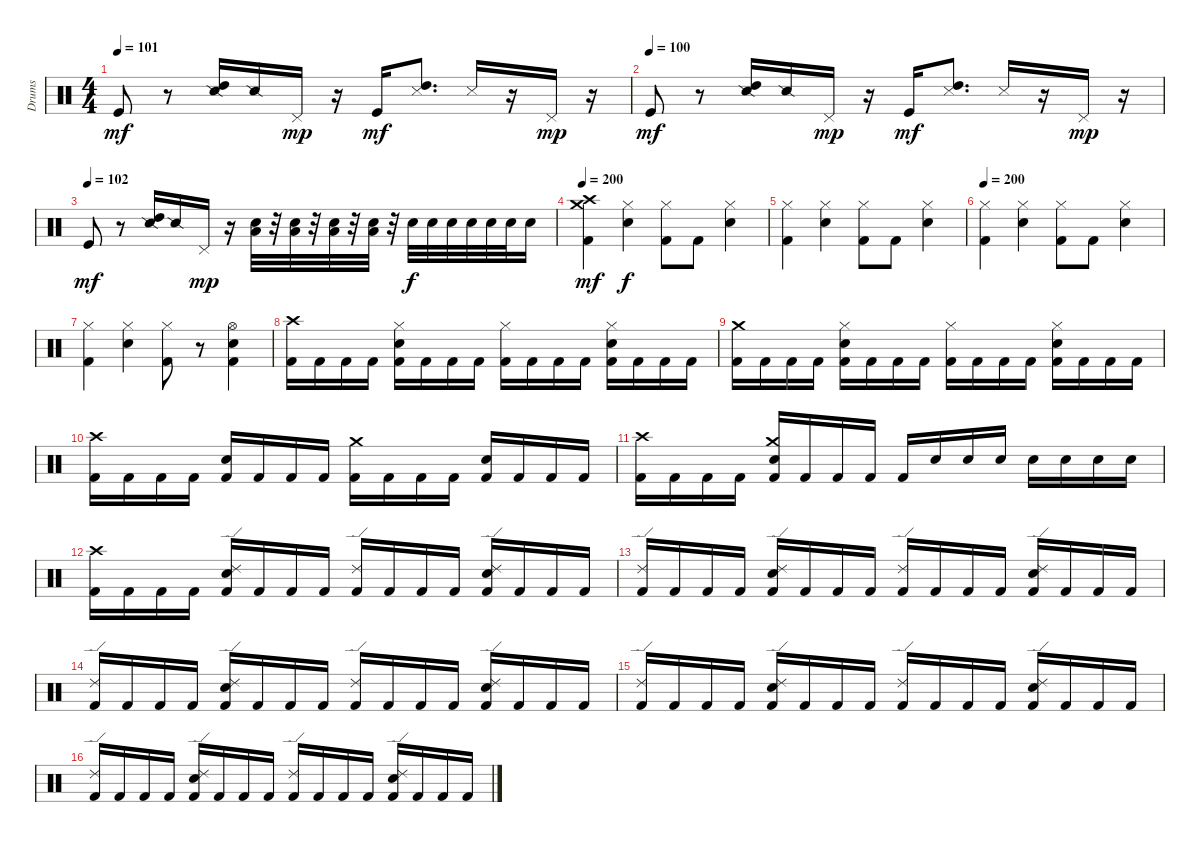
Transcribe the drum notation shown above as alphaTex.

\track ("Drums" "Drums") {instrument percussion}
\staff {score}
\articulation defaults
\ts (4 4)
\tempo 101
\clef neutral
\ks c "Kick (hit)".8{dy mf}
r.8 ("High Tom (hit)" "Snare (side stick) 2").16 "Snare (side stick) 2".16 "Pedal Hi-Hat (hit)".16{dy mp} r.16 "Kick (hit)".16{dy mf} ("High Tom (hit)" "Snare (side stick) 3").8{d} "Snare (side stick) 3".16 r.16 "Pedal Hi-Hat (hit)".16{dy mp} r.16 |
\tempo (100)
"Kick (hit)".8{dy mf} r.8 ("High Tom (hit)" "Snare (side stick) 2").16 "Snare (side stick) 2".16 "Pedal Hi-Hat (hit)".16{dy mp} r.16 "Kick (hit)".16{dy mf} ("High Tom (hit)" "Snare (side stick) 3").8{d} "Snare (side stick) 3".16 r.16 "Pedal Hi-Hat (hit)".16{dy mp} r.16 |
\tempo (102)
"Kick (hit)".8{dy mf} r.8 ("High Tom (hit)" "Snare (side stick) 2").16 "Snare (side stick) 2".16 "Pedal Hi-Hat (hit)".16{dy mp} r.16 ("Snare (hit) 2" "Low Tom (hit)").32 r.32 ("Snare (hit) 2" "Low Tom (hit)").32 r.32 ("Snare (hit) 2" "Low Tom (hit)").32 r.32 ("Snare (hit) 2" "Low Tom (hit)").32 r.32 "Snare (hit) 2".32{dy f} "Snare (hit) 2".32 "Snare (hit) 2".32 "Snare (hit) 2".32 "Snare (hit) 2".32 "Snare (hit) 2".32 "Snare (hit) 2".16 |
\tempo 200
("Crash high (hit)" "Crash medium (hit)" "Kick (hit) 2").4{dy mf} ("Hi-Hat (closed)" "Snare (hit) 2").4{dy f} ("Hi-Hat (closed)" "Kick (hit) 2").8 "Kick (hit) 2".8 ("Hi-Hat (closed)" "Snare (hit) 2").4 |
("Hi-Hat (closed)" "Kick (hit) 2").4 ("Hi-Hat (closed)" "Snare (hit) 2").4 ("Hi-Hat (closed)" "Kick (hit) 2").8 "Kick (hit) 2".8 ("Hi-Hat (closed)" "Snare (hit) 2").4 |
\tempo 200
("Hi-Hat (closed)" "Kick (hit) 2").4 ("Hi-Hat (closed)" "Snare (hit) 2").4 ("Hi-Hat (closed)" "Kick (hit) 2").8 "Kick (hit) 2".8 ("Hi-Hat (closed)" "Snare (hit) 2").4 |
("Hi-Hat (closed)" "Kick (hit) 2").4 ("Hi-Hat (closed)" "Snare (hit) 2").4 ("Hi-Hat (closed)" "Kick (hit) 2").8 r.8 ("Hi-Hat (open)" "Snare (hit) 2" "Kick (hit) 2").4 |
("Crash high (hit)" "Kick (hit) 2").16 "Kick (hit) 2".16 "Kick (hit) 2".16 "Kick (hit) 2".16 ("Hi-Hat (closed)" "Snare (hit) 2" "Kick (hit) 2").16 "Kick (hit) 2".16 "Kick (hit) 2".16 "Kick (hit) 2".16 ("Hi-Hat (closed)" "Kick (hit) 2").16 "Kick (hit) 2".16 "Kick (hit) 2".16 "Kick (hit) 2".16 ("Hi-Hat (closed)" "Snare (hit) 2" "Kick (hit) 2").16 "Kick (hit) 2".16 "Kick (hit) 2".16 "Kick (hit) 2".16 |
("Crash medium (hit)" "Kick (hit) 2").16 "Kick (hit) 2".16 "Kick (hit) 2".16 "Kick (hit) 2".16 ("Hi-Hat (closed)" "Snare (hit) 2" "Kick (hit) 2").16 "Kick (hit) 2".16 "Kick (hit) 2".16 "Kick (hit) 2".16 ("Hi-Hat (closed)" "Kick (hit) 2").16 "Kick (hit) 2".16 "Kick (hit) 2".16 "Kick (hit) 2".16 ("Hi-Hat (closed)" "Snare (hit) 2" "Kick (hit) 2").16 "Kick (hit) 2".16 "Kick (hit) 2".16 "Kick (hit) 2".16 |
("Crash high (hit)" "Kick (hit) 2").16 "Kick (hit) 2".16 "Kick (hit) 2".16 "Kick (hit) 2".16 ("Snare (hit) 2" "Kick (hit) 2").16 "Kick (hit) 2".16 "Kick (hit) 2".16 "Kick (hit) 2".16 ("Crash medium (hit)" "Kick (hit) 2").16 "Kick (hit) 2".16 "Kick (hit) 2".16 "Kick (hit) 2".16 ("Snare (hit) 2" "Kick (hit) 2").16 "Kick (hit) 2".16 "Kick (hit) 2".16 "Kick (hit) 2".16 |
("Crash high (hit)" "Kick (hit) 2").16 "Kick (hit) 2".16 "Kick (hit) 2".16 "Kick (hit) 2".16 ("Crash medium (hit)" "Snare (hit) 2" "Kick (hit) 2").16 "Kick (hit) 2".16 "Kick (hit) 2".16 "Kick (hit) 2".16 "Kick (hit) 2".16 "Snare (hit) 2".16 "Snare (hit) 2".16 "Snare (hit) 2".16 "Snare (hit) 2".16 "Snare (hit) 2".16 "Snare (hit) 2".16 "Snare (hit) 2".16 |
("Crash high (hit)" "Kick (hit) 2").16 "Kick (hit) 2".16 "Kick (hit) 2".16 "Kick (hit) 2".16 ("Ride (edge) 2" "Snare (hit) 2" "Kick (hit) 2").16 "Kick (hit) 2".16 "Kick (hit) 2".16 "Kick (hit) 2".16 ("Ride (edge) 2" "Kick (hit) 2").16 "Kick (hit) 2".16 "Kick (hit) 2".16 "Kick (hit) 2".16 ("Ride (edge) 2" "Snare (hit) 2" "Kick (hit) 2").16 "Kick (hit) 2".16 "Kick (hit) 2".16 "Kick (hit) 2".16 |
("Ride (edge) 2" "Kick (hit) 2").16 "Kick (hit) 2".16 "Kick (hit) 2".16 "Kick (hit) 2".16 ("Ride (edge) 2" "Snare (hit) 2" "Kick (hit) 2").16 "Kick (hit) 2".16 "Kick (hit) 2".16 "Kick (hit) 2".16 ("Ride (edge) 2" "Kick (hit) 2").16 "Kick (hit) 2".16 "Kick (hit) 2".16 "Kick (hit) 2".16 ("Ride (edge) 2" "Snare (hit) 2" "Kick (hit) 2").16 "Kick (hit) 2".16 "Kick (hit) 2".16 "Kick (hit) 2".16 |
("Ride (edge) 2" "Kick (hit) 2").16 "Kick (hit) 2".16 "Kick (hit) 2".16 "Kick (hit) 2".16 ("Ride (edge) 2" "Snare (hit) 2" "Kick (hit) 2").16 "Kick (hit) 2".16 "Kick (hit) 2".16 "Kick (hit) 2".16 ("Ride (edge) 2" "Kick (hit) 2").16 "Kick (hit) 2".16 "Kick (hit) 2".16 "Kick (hit) 2".16 ("Ride (edge) 2" "Snare (hit) 2" "Kick (hit) 2").16 "Kick (hit) 2".16 "Kick (hit) 2".16 "Kick (hit) 2".16 |
("Ride (edge) 2" "Kick (hit) 2").16 "Kick (hit) 2".16 "Kick (hit) 2".16 "Kick (hit) 2".16 ("Ride (edge) 2" "Snare (hit) 2" "Kick (hit) 2").16 "Kick (hit) 2".16 "Kick (hit) 2".16 "Kick (hit) 2".16 ("Ride (edge) 2" "Kick (hit) 2").16 "Kick (hit) 2".16 "Kick (hit) 2".16 "Kick (hit) 2".16 ("Ride (edge) 2" "Snare (hit) 2" "Kick (hit) 2").16 "Kick (hit) 2".16 "Kick (hit) 2".16 "Kick (hit) 2".16 |
("Ride (edge) 2" "Kick (hit) 2").16 "Kick (hit) 2".16 "Kick (hit) 2".16 "Kick (hit) 2".16 ("Ride (edge) 2" "Snare (hit) 2" "Kick (hit) 2").16 "Kick (hit) 2".16 "Kick (hit) 2".16 "Kick (hit) 2".16 ("Ride (edge) 2" "Kick (hit) 2").16 "Kick (hit) 2".16 "Kick (hit) 2".16 "Kick (hit) 2".16 ("Ride (edge) 2" "Snare (hit) 2" "Kick (hit) 2").16 "Kick (hit) 2".16 "Kick (hit) 2".16 "Kick (hit) 2".16
